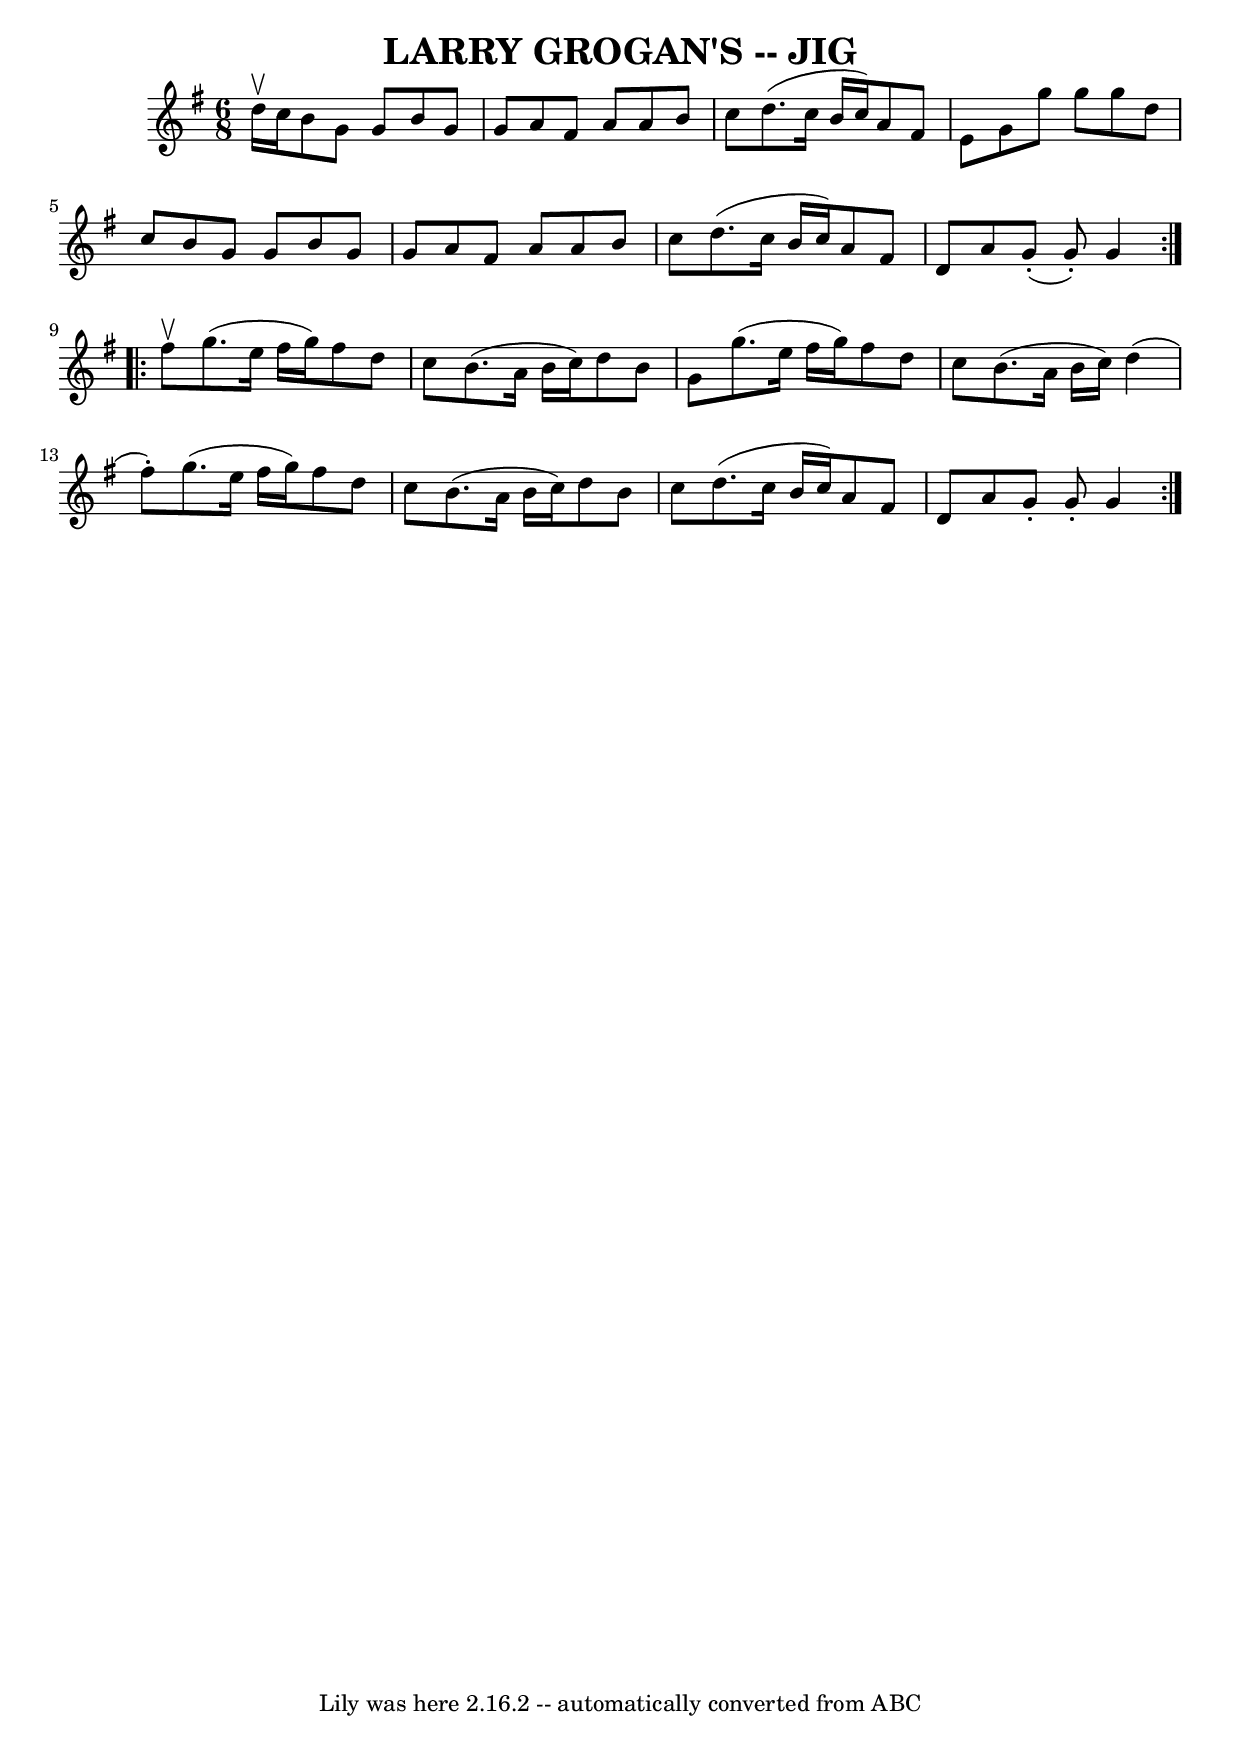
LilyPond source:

\version "2.7.40"
\include "Mammoth.ily"
\header {
	book = "Ryan's Mammoth Collection"
	crossRefNumber = "1"
	footnotes = ""
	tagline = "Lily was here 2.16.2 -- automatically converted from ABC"
	title = "LARRY GROGAN'S -- JIG"
}
voicedefault =  {
\set Score.defaultBarType = "empty"

\repeat volta 2 {
\time 6/8 \key g \major d''16^\upbow c''16  |
 b'8 g'8 g'8   
 b'8 g'8 g'8  |
 a'8 fis'8 a'8 a'8 b'8 c''8  
|
 d''8. (c''16 b'16 c''16) a'8 fis'8 e'8  |
 
 g'8 g''8 g''8 g''8 d''8 c''8  |
 b'8 g'8 g'8   
 b'8 g'8 g'8  |
 a'8 fis'8 a'8 a'8 b'8 c''8  
|
 d''8. (c''16 b'16 c''16) a'8 fis'8 d'8  |
 
 a'8 g'8 (-. g'8 -.) g'4  } \repeat volta 2 { fis''8^\upbow 
|
 g''8. (e''16 fis''16 g''16) fis''8 d''8 c''8  
|
 b'8. (a'16 b'16 c''16) d''8 b'8 g'8  |
   
g''8. (e''16 fis''16 g''16) fis''8 d''8 c''8  |
   
b'8. (a'16 b'16 c''16) d''4 (fis''8 -.) |
 g''8. (
 e''16 fis''16 g''16) fis''8 d''8 c''8  |
 b'8. (
a'16 b'16 c''16) d''8 b'8 c''8  |
 d''8. (c''16    
b'16 c''16) a'8 fis'8 d'8  |
 a'8 g'8 -. g'8 -.   
g'4  }   
}

\score{
    <<

	\context Staff="default"
	{
	    \voicedefault 
	}

    >>
	\layout {
	}
	\midi {}
}
